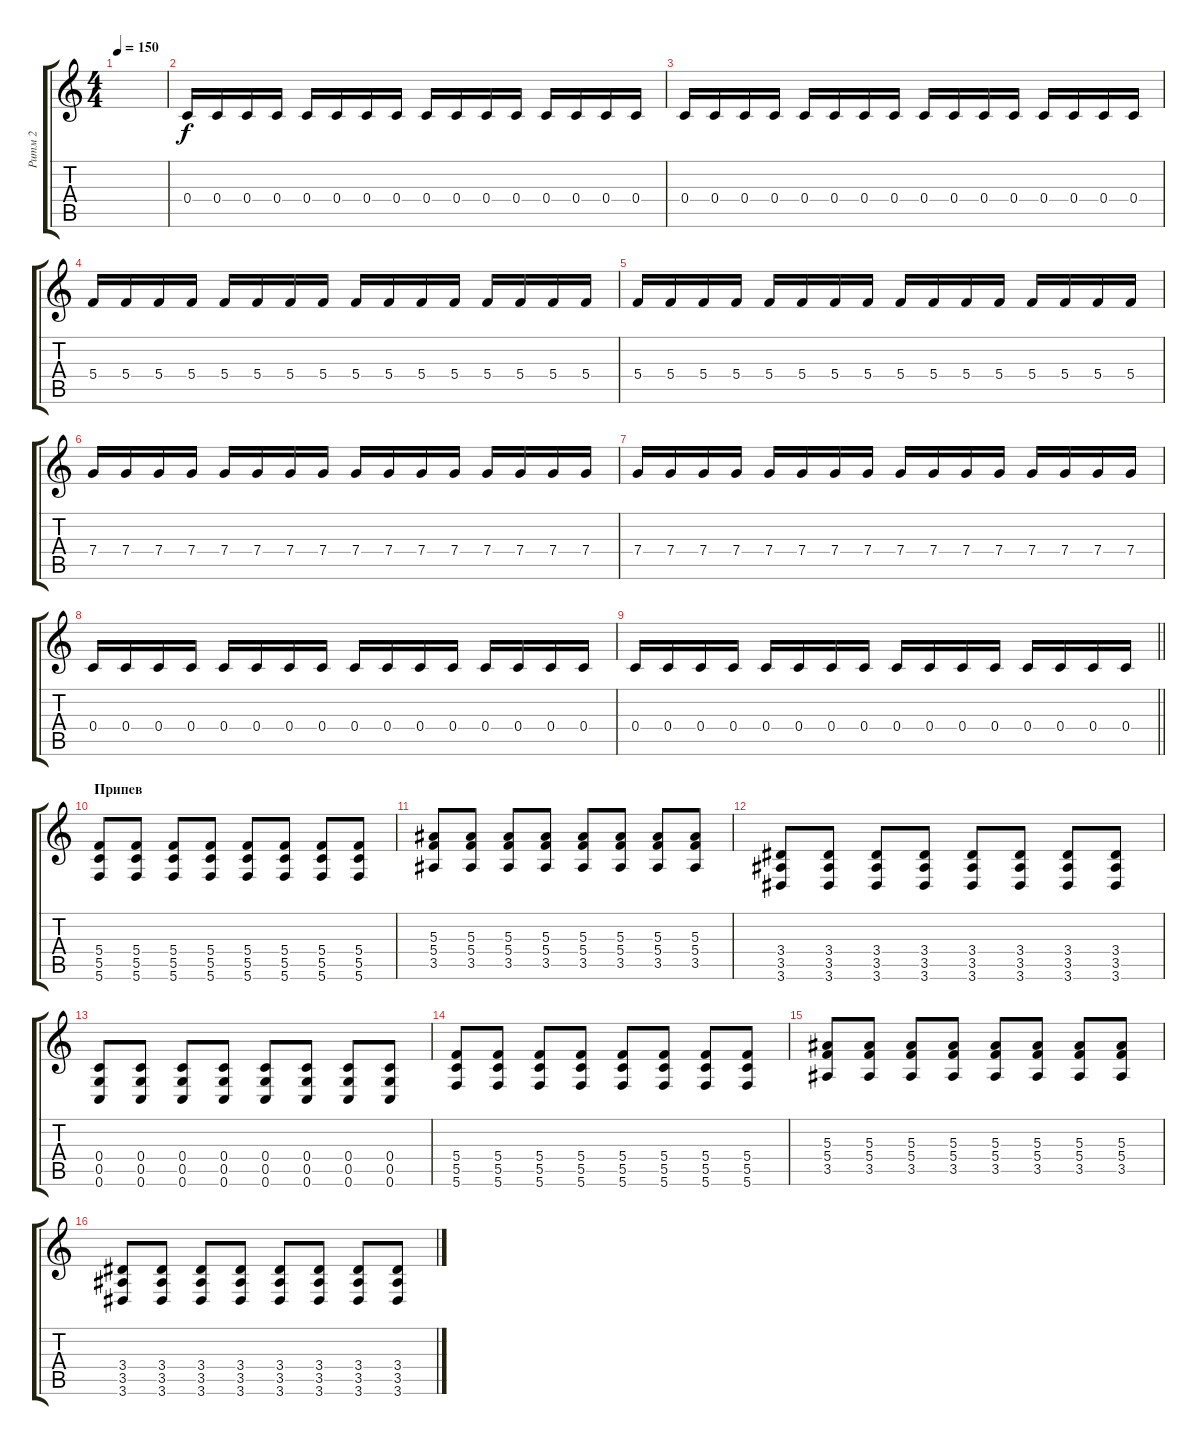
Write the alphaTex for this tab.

\track ("Ритм 2" "Ритм 2") {instrument distortionguitar}
\staff {score tabs}
\tuning (D4 A3 F3 C3 G2 C2) {hide}
\ts (4 4)
\tempo 150
\clef g2
\ks c
|
0.4.16 0.4.16 0.4.16 0.4.16 0.4.16 0.4.16 0.4.16 0.4.16 0.4.16 0.4.16 0.4.16 0.4.16 0.4.16 0.4.16 0.4.16 0.4.16 |
0.4.16 0.4.16 0.4.16 0.4.16 0.4.16 0.4.16 0.4.16 0.4.16 0.4.16 0.4.16 0.4.16 0.4.16 0.4.16 0.4.16 0.4.16 0.4.16 |
5.4.16 5.4.16 5.4.16 5.4.16 5.4.16 5.4.16 5.4.16 5.4.16 5.4.16 5.4.16 5.4.16 5.4.16 5.4.16 5.4.16 5.4.16 5.4.16 |
5.4.16 5.4.16 5.4.16 5.4.16 5.4.16 5.4.16 5.4.16 5.4.16 5.4.16 5.4.16 5.4.16 5.4.16 5.4.16 5.4.16 5.4.16 5.4.16 |
7.4.16 7.4.16 7.4.16 7.4.16 7.4.16 7.4.16 7.4.16 7.4.16 7.4.16 7.4.16 7.4.16 7.4.16 7.4.16 7.4.16 7.4.16 7.4.16 |
7.4.16 7.4.16 7.4.16 7.4.16 7.4.16 7.4.16 7.4.16 7.4.16 7.4.16 7.4.16 7.4.16 7.4.16 7.4.16 7.4.16 7.4.16 7.4.16 |
0.4.16 0.4.16 0.4.16 0.4.16 0.4.16 0.4.16 0.4.16 0.4.16 0.4.16 0.4.16 0.4.16 0.4.16 0.4.16 0.4.16 0.4.16 0.4.16 |
\barLineRight lightlight
0.4.16 0.4.16 0.4.16 0.4.16 0.4.16 0.4.16 0.4.16 0.4.16 0.4.16 0.4.16 0.4.16 0.4.16 0.4.16 0.4.16 0.4.16 0.4.16 |
\section ("" "Припев")
(5.4 5.5 5.6).8 (5.4 5.5 5.6).8 (5.4 5.5 5.6).8 (5.4 5.5 5.6).8 (5.4 5.5 5.6).8 (5.4 5.5 5.6).8 (5.4 5.5 5.6).8 (5.4 5.5 5.6).8 |
(5.3 5.4 3.5).8 (5.3 5.4 3.5).8 (5.3 5.4 3.5).8 (5.3 5.4 3.5).8 (5.3 5.4 3.5).8 (5.3 5.4 3.5).8 (5.3 5.4 3.5).8 (5.3 5.4 3.5).8 |
(3.4 3.5 3.6).8 (3.4 3.5 3.6).8 (3.4 3.5 3.6).8 (3.4 3.5 3.6).8 (3.4 3.5 3.6).8 (3.4 3.5 3.6).8 (3.4 3.5 3.6).8 (3.4 3.5 3.6).8 |
(0.4 0.5 0.6).8 (0.4 0.5 0.6).8 (0.4 0.5 0.6).8 (0.4 0.5 0.6).8 (0.4 0.5 0.6).8 (0.4 0.5 0.6).8 (0.4 0.5 0.6).8 (0.4 0.5 0.6).8 |
(5.4 5.5 5.6).8 (5.4 5.5 5.6).8 (5.4 5.5 5.6).8 (5.4 5.5 5.6).8 (5.4 5.5 5.6).8 (5.4 5.5 5.6).8 (5.4 5.5 5.6).8 (5.4 5.5 5.6).8 |
(5.3 5.4 3.5).8 (5.3 5.4 3.5).8 (5.3 5.4 3.5).8 (5.3 5.4 3.5).8 (5.3 5.4 3.5).8 (5.3 5.4 3.5).8 (5.3 5.4 3.5).8 (5.3 5.4 3.5).8 |
(3.4 3.5 3.6).8 (3.4 3.5 3.6).8 (3.4 3.5 3.6).8 (3.4 3.5 3.6).8 (3.4 3.5 3.6).8 (3.4 3.5 3.6).8 (3.4 3.5 3.6).8 (3.4 3.5 3.6).8
